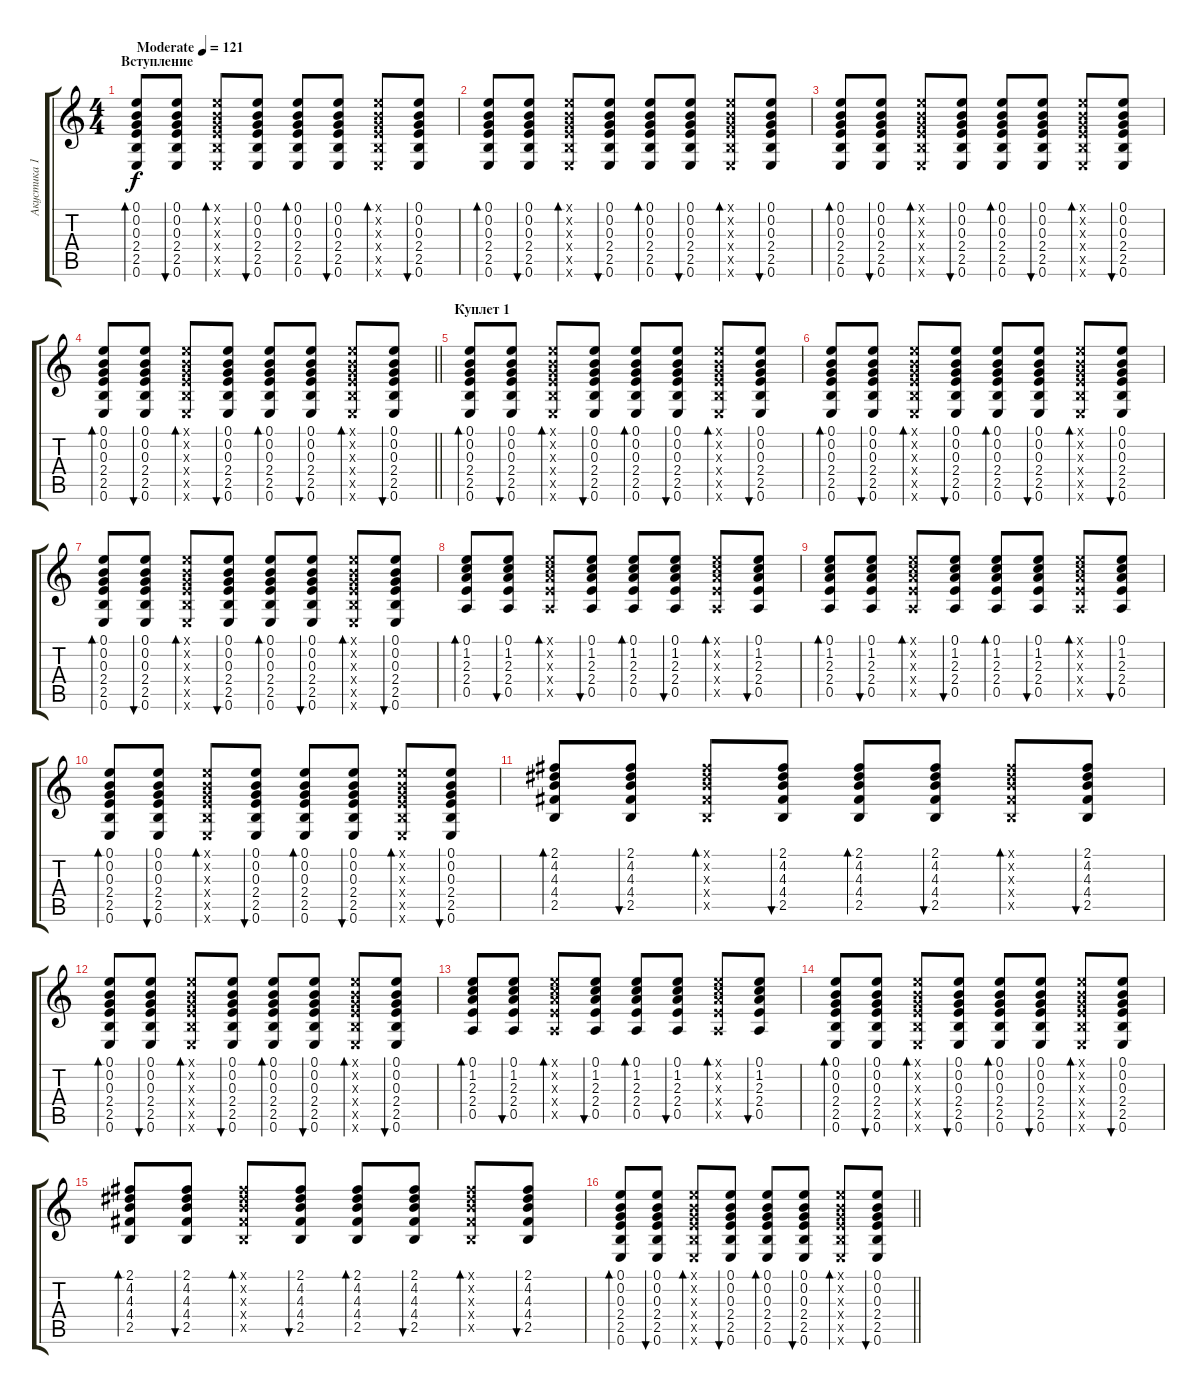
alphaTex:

\track ("Акустика 1" "Акустика 1") {instrument acousticguitarsteel}
\staff {score tabs}
\tuning (E4 B3 G3 D3 A2 E2) {hide}
\ts (4 4)
\section ("" "Вступление")
\tempo (121 "Moderate")
\clef g2
\ks c
(0.1 0.2 0.3 2.4 2.5 0.6).8{bd 30 dy f instrument acousticguitarsteel} (0.1 0.2 0.3 2.4 2.5 0.6).8{bu 30} (0.1{x} 0.2{x} 0.3{x} 2.4{x} 2.5{x} 0.6{x}).8{bd 30} (0.1 0.2 0.3 2.4 2.5 0.6).8{bu 30} (0.1 0.2 0.3 2.4 2.5 0.6).8{bd 30} (0.1 0.2 0.3 2.4 2.5 0.6).8{bu 30} (0.1{x} 0.2{x} 0.3{x} 2.4{x} 2.5{x} 0.6{x}).8{bd 30} (0.1 0.2 0.3 2.4 2.5 0.6).8{bu 30} |
(0.1 0.2 0.3 2.4 2.5 0.6).8{bd 30} (0.1 0.2 0.3 2.4 2.5 0.6).8{bu 30} (0.1{x} 0.2{x} 0.3{x} 2.4{x} 2.5{x} 0.6{x}).8{bd 30} (0.1 0.2 0.3 2.4 2.5 0.6).8{bu 30} (0.1 0.2 0.3 2.4 2.5 0.6).8{bd 30} (0.1 0.2 0.3 2.4 2.5 0.6).8{bu 30} (0.1{x} 0.2{x} 0.3{x} 2.4{x} 2.5{x} 0.6{x}).8{bd 30} (0.1 0.2 0.3 2.4 2.5 0.6).8{bu 30} |
(0.1 0.2 0.3 2.4 2.5 0.6).8{bd 30} (0.1 0.2 0.3 2.4 2.5 0.6).8{bu 30} (0.1{x} 0.2{x} 0.3{x} 2.4{x} 2.5{x} 0.6{x}).8{bd 30} (0.1 0.2 0.3 2.4 2.5 0.6).8{bu 30} (0.1 0.2 0.3 2.4 2.5 0.6).8{bd 30} (0.1 0.2 0.3 2.4 2.5 0.6).8{bu 30} (0.1{x} 0.2{x} 0.3{x} 2.4{x} 2.5{x} 0.6{x}).8{bd 30} (0.1 0.2 0.3 2.4 2.5 0.6).8{bu 30} |
\barLineRight lightlight
(0.1 0.2 0.3 2.4 2.5 0.6).8{bd 30} (0.1 0.2 0.3 2.4 2.5 0.6).8{bu 30} (0.1{x} 0.2{x} 0.3{x} 2.4{x} 2.5{x} 0.6{x}).8{bd 30} (0.1 0.2 0.3 2.4 2.5 0.6).8{bu 30} (0.1 0.2 0.3 2.4 2.5 0.6).8{bd 30} (0.1 0.2 0.3 2.4 2.5 0.6).8{bu 30} (0.1{x} 0.2{x} 0.3{x} 2.4{x} 2.5{x} 0.6{x}).8{bd 30} (0.1 0.2 0.3 2.4 2.5 0.6).8{bu 30} |
\section ("" "Куплет 1")
(0.1 0.2 0.3 2.4 2.5 0.6).8{bd 30} (0.1 0.2 0.3 2.4 2.5 0.6).8{bu 30} (0.1{x} 0.2{x} 0.3{x} 2.4{x} 2.5{x} 0.6{x}).8{bd 30} (0.1 0.2 0.3 2.4 2.5 0.6).8{bu 30} (0.1 0.2 0.3 2.4 2.5 0.6).8{bd 30} (0.1 0.2 0.3 2.4 2.5 0.6).8{bu 30} (0.1{x} 0.2{x} 0.3{x} 2.4{x} 2.5{x} 0.6{x}).8{bd 30} (0.1 0.2 0.3 2.4 2.5 0.6).8{bu 30} |
(0.1 0.2 0.3 2.4 2.5 0.6).8{bd 30} (0.1 0.2 0.3 2.4 2.5 0.6).8{bu 30} (0.1{x} 0.2{x} 0.3{x} 2.4{x} 2.5{x} 0.6{x}).8{bd 30} (0.1 0.2 0.3 2.4 2.5 0.6).8{bu 30} (0.1 0.2 0.3 2.4 2.5 0.6).8{bd 30} (0.1 0.2 0.3 2.4 2.5 0.6).8{bu 30} (0.1{x} 0.2{x} 0.3{x} 2.4{x} 2.5{x} 0.6{x}).8{bd 30} (0.1 0.2 0.3 2.4 2.5 0.6).8{bu 30} |
(0.1 0.2 0.3 2.4 2.5 0.6).8{bd 30} (0.1 0.2 0.3 2.4 2.5 0.6).8{bu 30} (0.1{x} 0.2{x} 0.3{x} 2.4{x} 2.5{x} 0.6{x}).8{bd 30} (0.1 0.2 0.3 2.4 2.5 0.6).8{bu 30} (0.1 0.2 0.3 2.4 2.5 0.6).8{bd 30} (0.1 0.2 0.3 2.4 2.5 0.6).8{bu 30} (0.1{x} 0.2{x} 0.3{x} 2.4{x} 2.5{x} 0.6{x}).8{bd 30} (0.1 0.2 0.3 2.4 2.5 0.6).8{bu 30} |
(0.1 1.2 2.3 2.4 0.5).8{bd 30} (0.1 1.2 2.3 2.4 0.5).8{bu 30} (0.1{x} 1.2{x} 2.3{x} 2.4{x} 0.5{x}).8{bd 30} (0.1 1.2 2.3 2.4 0.5).8{bu 30} (0.1 1.2 2.3 2.4 0.5).8{bd 30} (0.1 1.2 2.3 2.4 0.5).8{bu 30} (0.1{x} 1.2{x} 2.3{x} 2.4{x} 0.5{x}).8{bd 30} (0.1 1.2 2.3 2.4 0.5).8{bu 30} |
(0.1 1.2 2.3 2.4 0.5).8{bd 30} (0.1 1.2 2.3 2.4 0.5).8{bu 30} (0.1{x} 1.2{x} 2.3{x} 2.4{x} 0.5{x}).8{bd 30} (0.1 1.2 2.3 2.4 0.5).8{bu 30} (0.1 1.2 2.3 2.4 0.5).8{bd 30} (0.1 1.2 2.3 2.4 0.5).8{bu 30} (0.1{x} 1.2{x} 2.3{x} 2.4{x} 0.5{x}).8{bd 30} (0.1 1.2 2.3 2.4 0.5).8{bu 30} |
(0.1 0.2 0.3 2.4 2.5 0.6).8{bd 30} (0.1 0.2 0.3 2.4 2.5 0.6).8{bu 30} (0.1{x} 0.2{x} 0.3{x} 2.4{x} 2.5{x} 0.6{x}).8{bd 30} (0.1 0.2 0.3 2.4 2.5 0.6).8{bu 30} (0.1 0.2 0.3 2.4 2.5 0.6).8{bd 30} (0.1 0.2 0.3 2.4 2.5 0.6).8{bu 30} (0.1{x} 0.2{x} 0.3{x} 2.4{x} 2.5{x} 0.6{x}).8{bd 30} (0.1 0.2 0.3 2.4 2.5 0.6).8{bu 30} |
(2.1 4.2 4.3 4.4 2.5).8{bd 30} (2.1 4.2 4.3 4.4 2.5).8{bu 30} (2.1{x} 4.2{x} 4.3{x} 4.4{x} 2.5{x}).8{bd 30} (2.1 4.2 4.3 4.4 2.5).8{bu 30} (2.1 4.2 4.3 4.4 2.5).8{bd 30} (2.1 4.2 4.3 4.4 2.5).8{bu 30} (2.1{x} 4.2{x} 4.3{x} 4.4{x} 2.5{x}).8{bd 30} (2.1 4.2 4.3 4.4 2.5).8{bu 30} |
(0.1 0.2 0.3 2.4 2.5 0.6).8{bd 30} (0.1 0.2 0.3 2.4 2.5 0.6).8{bu 30} (0.1{x} 0.2{x} 0.3{x} 2.4{x} 2.5{x} 0.6{x}).8{bd 30} (0.1 0.2 0.3 2.4 2.5 0.6).8{bu 30} (0.1 0.2 0.3 2.4 2.5 0.6).8{bd 30} (0.1 0.2 0.3 2.4 2.5 0.6).8{bu 30} (0.1{x} 0.2{x} 0.3{x} 2.4{x} 2.5{x} 0.6{x}).8{bd 30} (0.1 0.2 0.3 2.4 2.5 0.6).8{bu 30} |
(0.1 1.2 2.3 2.4 0.5).8{bd 30} (0.1 1.2 2.3 2.4 0.5).8{bu 30} (0.1{x} 1.2{x} 2.3{x} 2.4{x} 0.5{x}).8{bd 30} (0.1 1.2 2.3 2.4 0.5).8{bu 30} (0.1 1.2 2.3 2.4 0.5).8{bd 30} (0.1 1.2 2.3 2.4 0.5).8{bu 30} (0.1{x} 1.2{x} 2.3{x} 2.4{x} 0.5{x}).8{bd 30} (0.1 1.2 2.3 2.4 0.5).8{bu 30} |
(0.1 0.2 0.3 2.4 2.5 0.6).8{bd 30} (0.1 0.2 0.3 2.4 2.5 0.6).8{bu 30} (0.1{x} 0.2{x} 0.3{x} 2.4{x} 2.5{x} 0.6{x}).8{bd 30} (0.1 0.2 0.3 2.4 2.5 0.6).8{bu 30} (0.1 0.2 0.3 2.4 2.5 0.6).8{bd 30} (0.1 0.2 0.3 2.4 2.5 0.6).8{bu 30} (0.1{x} 0.2{x} 0.3{x} 2.4{x} 2.5{x} 0.6{x}).8{bd 30} (0.1 0.2 0.3 2.4 2.5 0.6).8{bu 30} |
(2.1 4.2 4.3 4.4 2.5).8{bd 30} (2.1 4.2 4.3 4.4 2.5).8{bu 30} (2.1{x} 4.2{x} 4.3{x} 4.4{x} 2.5{x}).8{bd 30} (2.1 4.2 4.3 4.4 2.5).8{bu 30} (2.1 4.2 4.3 4.4 2.5).8{bd 30} (2.1 4.2 4.3 4.4 2.5).8{bu 30} (2.1{x} 4.2{x} 4.3{x} 4.4{x} 2.5{x}).8{bd 30} (2.1 4.2 4.3 4.4 2.5).8{bu 30} |
\barLineRight lightlight
(0.1 0.2 0.3 2.4 2.5 0.6).8{bd 30} (0.1 0.2 0.3 2.4 2.5 0.6).8{bu 30} (0.1{x} 0.2{x} 0.3{x} 2.4{x} 2.5{x} 0.6{x}).8{bd 30} (0.1 0.2 0.3 2.4 2.5 0.6).8{bu 30} (0.1 0.2 0.3 2.4 2.5 0.6).8{bd 30} (0.1 0.2 0.3 2.4 2.5 0.6).8{bu 30} (0.1{x} 0.2{x} 0.3{x} 2.4{x} 2.5{x} 0.6{x}).8{bd 30} (0.1 0.2 0.3 2.4 2.5 0.6).8{bu 30}
